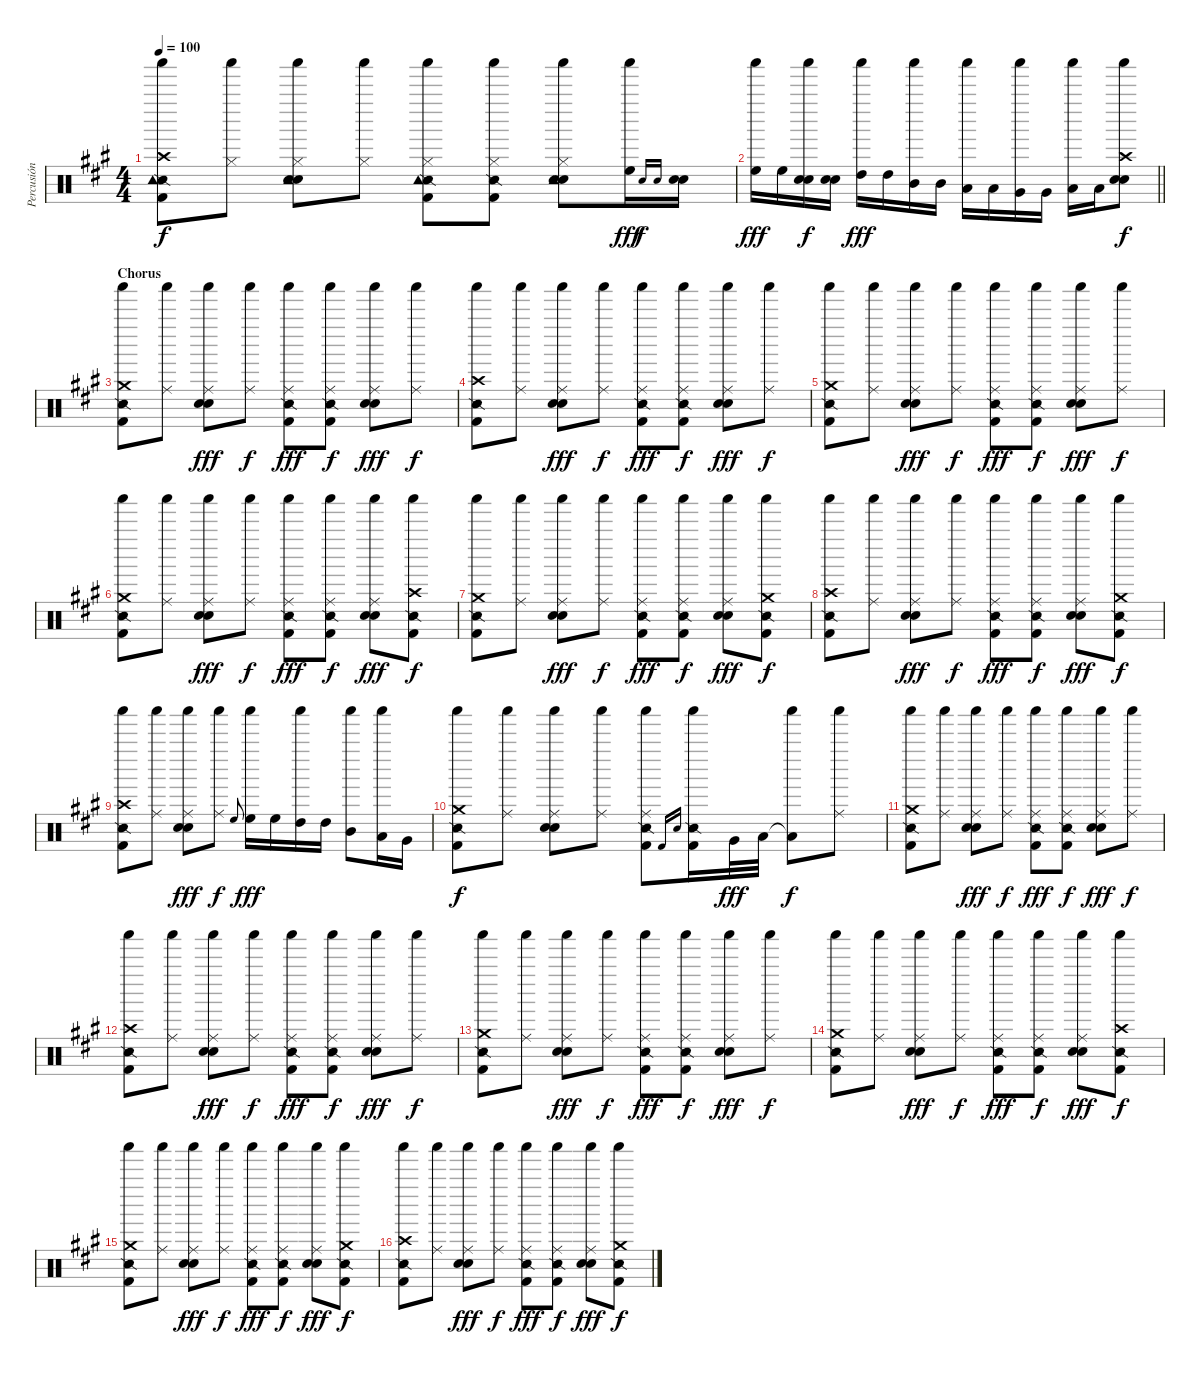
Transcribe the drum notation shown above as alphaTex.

\track ("Percusión" "Percusión") {instrument percussion}
\staff {score}
\articulation defaults
\ts (4 4)
\tempo 100
\clef neutral
\ks a
("Crash high (hit)" "Kick (hit) 2" "Snare (side stick) 2" "Tambourine (hit)" "Shaker (hit)").8{dy f} ("Hi-Hat (closed)" "Shaker (hit)").8 ("Hi-Hat (closed)" "Snare (hit) 2" "Electric Snare (hit)" "Tambourine (hit)" "Shaker (hit)").8 ("Hi-Hat (closed)" "Shaker (hit)").8 ("Hi-Hat (closed)" "Kick (hit) 2" "Snare (side stick) 2" "Tambourine (hit)" "Shaker (hit)").8 ("Hi-Hat (closed)" "Kick (hit) 2" "Snare (side stick) 2" "Shaker (hit)").8 ("Hi-Hat (closed)" "Snare (hit) 2" "Electric Snare (hit)" "Tambourine (hit)" "Shaker (hit)").8 ("High Floor Tom (hit)" "Shaker (hit)").16{dy fff} "Snare (hit) 2".16{gr onbeat dy f} "Electric Snare (hit)".16{gr onbeat} ("Snare (hit) 2" "Electric Snare (hit)").16 |
\barLineRight lightlight
("High Floor Tom (hit)" "Shaker (hit)").16{dy fff} "High Floor Tom (hit)".16 ("Snare (hit) 2" "Electric Snare (hit)" "Shaker (hit)").16{dy f} ("Snare (hit) 2" "Electric Snare (hit)").16 ("High Tom (hit)" "Shaker (hit)").16{dy fff} "High Tom (hit)".16 ("Mid Tom (hit)" "Shaker (hit)").16 "Mid Tom (hit)".16 ("Low Tom (hit)" "Shaker (hit)").16 "Low Tom (hit)".16 ("Very Low Tom (hit)" "Shaker (hit)").16 "Very Low Tom (hit)".16 ("Low Floor Tom (hit)" "Shaker (hit)").16 "Low Floor Tom (hit)".16 ("Crash high (hit)" "Snare (hit) 2" "Electric Snare (hit)" "Shaker (hit)").8{dy f} |
\section ("" "Chorus")
("Crash medium (hit)" "Kick (hit) 2" "Snare (side stick) 2" "Shaker (hit)").8 ("Ride (middle)" "Shaker (hit)").8 ("Ride (middle)" "Snare (hit) 2" "Electric Snare (hit)" "Shaker (hit)").8{dy fff} ("Ride (middle)" "Shaker (hit)").8{dy f} ("Ride (middle)" "Kick (hit) 2" "Snare (side stick) 2" "Shaker (hit)").8{dy fff} ("Ride (middle)" "Kick (hit) 2" "Snare (side stick) 2" "Shaker (hit)").8{dy f} ("Ride (middle)" "Snare (hit) 2" "Electric Snare (hit)" "Shaker (hit)").8{dy fff} ("Ride (middle)" "Shaker (hit)").8{dy f} |
("Crash high (hit)" "Kick (hit) 2" "Snare (side stick) 2" "Shaker (hit)").8 ("Ride (middle)" "Shaker (hit)").8 ("Ride (middle)" "Snare (hit) 2" "Electric Snare (hit)" "Shaker (hit)").8{dy fff} ("Ride (middle)" "Shaker (hit)").8{dy f} ("Ride (middle)" "Kick (hit) 2" "Snare (side stick) 2" "Shaker (hit)").8{dy fff} ("Ride (middle)" "Kick (hit) 2" "Snare (side stick) 2" "Shaker (hit)").8{dy f} ("Ride (middle)" "Snare (hit) 2" "Electric Snare (hit)" "Shaker (hit)").8{dy fff} ("Ride (middle)" "Shaker (hit)").8{dy f} |
("Crash medium (hit)" "Kick (hit) 2" "Snare (side stick) 2" "Shaker (hit)").8 ("Ride (middle)" "Shaker (hit)").8 ("Ride (middle)" "Snare (hit) 2" "Electric Snare (hit)" "Shaker (hit)").8{dy fff} ("Ride (middle)" "Shaker (hit)").8{dy f} ("Ride (middle)" "Kick (hit) 2" "Snare (side stick) 2" "Shaker (hit)").8{dy fff} ("Ride (middle)" "Kick (hit) 2" "Snare (side stick) 2" "Shaker (hit)").8{dy f} ("Ride (middle)" "Snare (hit) 2" "Electric Snare (hit)" "Shaker (hit)").8{dy fff} ("Ride (middle)" "Shaker (hit)").8{dy f} |
("Crash medium (hit)" "Kick (hit) 2" "Snare (side stick) 2" "Shaker (hit)").8 ("Ride (middle)" "Shaker (hit)").8 ("Ride (middle)" "Snare (hit) 2" "Electric Snare (hit)" "Shaker (hit)").8{dy fff} ("Ride (middle)" "Shaker (hit)").8{dy f} ("Ride (middle)" "Kick (hit) 2" "Snare (side stick) 2" "Shaker (hit)").8{dy fff} ("Ride (middle)" "Kick (hit) 2" "Snare (side stick) 2" "Shaker (hit)").8{dy f} ("Ride (middle)" "Snare (hit) 2" "Electric Snare (hit)" "Shaker (hit)").8{dy fff} ("Crash high (hit)" "Kick (hit) 2" "Snare (side stick) 2" "Shaker (hit)").8{dy f} |
("Crash medium (hit)" "Kick (hit) 2" "Snare (side stick) 2" "Shaker (hit)").8 ("Ride (middle)" "Shaker (hit)").8 ("Ride (middle)" "Snare (hit) 2" "Electric Snare (hit)" "Shaker (hit)").8{dy fff} ("Ride (middle)" "Shaker (hit)").8{dy f} ("Ride (middle)" "Kick (hit) 2" "Snare (side stick) 2" "Shaker (hit)").8{dy fff} ("Ride (middle)" "Kick (hit) 2" "Snare (side stick) 2" "Shaker (hit)").8{dy f} ("Ride (middle)" "Snare (hit) 2" "Electric Snare (hit)" "Shaker (hit)").8{dy fff} ("Crash medium (hit)" "Kick (hit) 2" "Snare (side stick) 2" "Shaker (hit)").8{dy f} |
("Crash high (hit)" "Kick (hit) 2" "Snare (side stick) 2" "Shaker (hit)").8 ("Ride (middle)" "Shaker (hit)").8 ("Ride (middle)" "Snare (hit) 2" "Electric Snare (hit)" "Shaker (hit)").8{dy fff} ("Ride (middle)" "Shaker (hit)").8{dy f} ("Ride (middle)" "Kick (hit) 2" "Snare (side stick) 2" "Shaker (hit)").8{dy fff} ("Ride (middle)" "Kick (hit) 2" "Snare (side stick) 2" "Shaker (hit)").8{dy f} ("Ride (middle)" "Snare (hit) 2" "Electric Snare (hit)" "Shaker (hit)").8{dy fff} ("Crash medium (hit)" "Kick (hit) 2" "Snare (side stick) 2" "Shaker (hit)").8{dy f} |
("Crash high (hit)" "Kick (hit) 2" "Snare (side stick) 2" "Shaker (hit)").8 ("Ride (middle)" "Shaker (hit)").8 ("Ride (middle)" "Snare (hit) 2" "Electric Snare (hit)" "Shaker (hit)").8{dy fff} ("Ride (middle)" "Shaker (hit)").8{dy f} "High Floor Tom (hit)".8{gr onbeat} ("High Floor Tom (hit)" "Shaker (hit)").16{dy fff} "High Floor Tom (hit)".16 ("High Tom (hit)" "Shaker (hit)").16 "High Tom (hit)".16 ("Mid Tom (hit)" "Shaker (hit)").8 ("Low Tom (hit)" "Shaker (hit)").16 "Very Low Tom (hit)".16 |
("Crash medium (hit)" "Kick (hit) 2" "Snare (side stick) 2" "Shaker (hit)").8{dy f} ("Ride (middle)" "Shaker (hit)").8 ("Ride (middle)" "Snare (hit) 2" "Electric Snare (hit)" "Shaker (hit)").8 ("Ride (middle)" "Shaker (hit)").8 ("Ride (middle)" "Kick (hit) 2" "Snare (side stick) 2" "Shaker (hit)").8 "Kick (hit) 2".16{gr onbeat} "Snare (hit)".16{gr onbeat} ("Kick (hit) 2" "Snare (side stick) 2" "Shaker (hit)").16 "Very Low Tom (hit)".32{dy fff} "Low Floor Tom (hit)".32 ("Low Floor Tom (hit)"{t} "Shaker (hit)").8{dy f} ("Ride (middle)" "Shaker (hit)").8 |
("Crash medium (hit)" "Kick (hit) 2" "Snare (side stick) 2" "Shaker (hit)").8 ("Ride (middle)" "Shaker (hit)").8 ("Ride (middle)" "Snare (hit) 2" "Electric Snare (hit)" "Shaker (hit)").8{dy fff} ("Ride (middle)" "Shaker (hit)").8{dy f} ("Ride (middle)" "Kick (hit) 2" "Snare (side stick) 2" "Shaker (hit)").8{dy fff} ("Ride (middle)" "Kick (hit) 2" "Snare (side stick) 2" "Shaker (hit)").8{dy f} ("Ride (middle)" "Snare (hit) 2" "Electric Snare (hit)" "Shaker (hit)").8{dy fff} ("Ride (middle)" "Shaker (hit)").8{dy f} |
("Crash high (hit)" "Kick (hit) 2" "Snare (side stick) 2" "Shaker (hit)").8 ("Ride (middle)" "Shaker (hit)").8 ("Ride (middle)" "Snare (hit) 2" "Electric Snare (hit)" "Shaker (hit)").8{dy fff} ("Ride (middle)" "Shaker (hit)").8{dy f} ("Ride (middle)" "Kick (hit) 2" "Snare (side stick) 2" "Shaker (hit)").8{dy fff} ("Ride (middle)" "Kick (hit) 2" "Snare (side stick) 2" "Shaker (hit)").8{dy f} ("Ride (middle)" "Snare (hit) 2" "Electric Snare (hit)" "Shaker (hit)").8{dy fff} ("Ride (middle)" "Shaker (hit)").8{dy f} |
("Crash medium (hit)" "Kick (hit) 2" "Snare (side stick) 2" "Shaker (hit)").8 ("Ride (middle)" "Shaker (hit)").8 ("Ride (middle)" "Snare (hit) 2" "Electric Snare (hit)" "Shaker (hit)").8{dy fff} ("Ride (middle)" "Shaker (hit)").8{dy f} ("Ride (middle)" "Kick (hit) 2" "Snare (side stick) 2" "Shaker (hit)").8{dy fff} ("Ride (middle)" "Kick (hit) 2" "Snare (side stick) 2" "Shaker (hit)").8{dy f} ("Ride (middle)" "Snare (hit) 2" "Electric Snare (hit)" "Shaker (hit)").8{dy fff} ("Ride (middle)" "Shaker (hit)").8{dy f} |
("Crash medium (hit)" "Kick (hit) 2" "Snare (side stick) 2" "Shaker (hit)").8 ("Ride (middle)" "Shaker (hit)").8 ("Ride (middle)" "Snare (hit) 2" "Electric Snare (hit)" "Shaker (hit)").8{dy fff} ("Ride (middle)" "Shaker (hit)").8{dy f} ("Ride (middle)" "Kick (hit) 2" "Snare (side stick) 2" "Shaker (hit)").8{dy fff} ("Ride (middle)" "Kick (hit) 2" "Snare (side stick) 2" "Shaker (hit)").8{dy f} ("Ride (middle)" "Snare (hit) 2" "Electric Snare (hit)" "Shaker (hit)").8{dy fff} ("Crash high (hit)" "Kick (hit) 2" "Snare (side stick) 2" "Shaker (hit)").8{dy f} |
("Crash medium (hit)" "Kick (hit) 2" "Snare (side stick) 2" "Shaker (hit)").8 ("Ride (middle)" "Shaker (hit)").8 ("Ride (middle)" "Snare (hit) 2" "Electric Snare (hit)" "Shaker (hit)").8{dy fff} ("Ride (middle)" "Shaker (hit)").8{dy f} ("Ride (middle)" "Kick (hit) 2" "Snare (side stick) 2" "Shaker (hit)").8{dy fff} ("Ride (middle)" "Kick (hit) 2" "Snare (side stick) 2" "Shaker (hit)").8{dy f} ("Ride (middle)" "Snare (hit) 2" "Electric Snare (hit)" "Shaker (hit)").8{dy fff} ("Crash medium (hit)" "Kick (hit) 2" "Snare (side stick) 2" "Shaker (hit)").8{dy f} |
("Crash high (hit)" "Kick (hit) 2" "Snare (side stick) 2" "Shaker (hit)").8 ("Ride (middle)" "Shaker (hit)").8 ("Ride (middle)" "Snare (hit) 2" "Electric Snare (hit)" "Shaker (hit)").8{dy fff} ("Ride (middle)" "Shaker (hit)").8{dy f} ("Ride (middle)" "Kick (hit) 2" "Snare (side stick) 2" "Shaker (hit)").8{dy fff} ("Ride (middle)" "Kick (hit) 2" "Snare (side stick) 2" "Shaker (hit)").8{dy f} ("Ride (middle)" "Snare (hit) 2" "Electric Snare (hit)" "Shaker (hit)").8{dy fff} ("Crash medium (hit)" "Kick (hit) 2" "Snare (side stick) 2" "Shaker (hit)").8{dy f}
